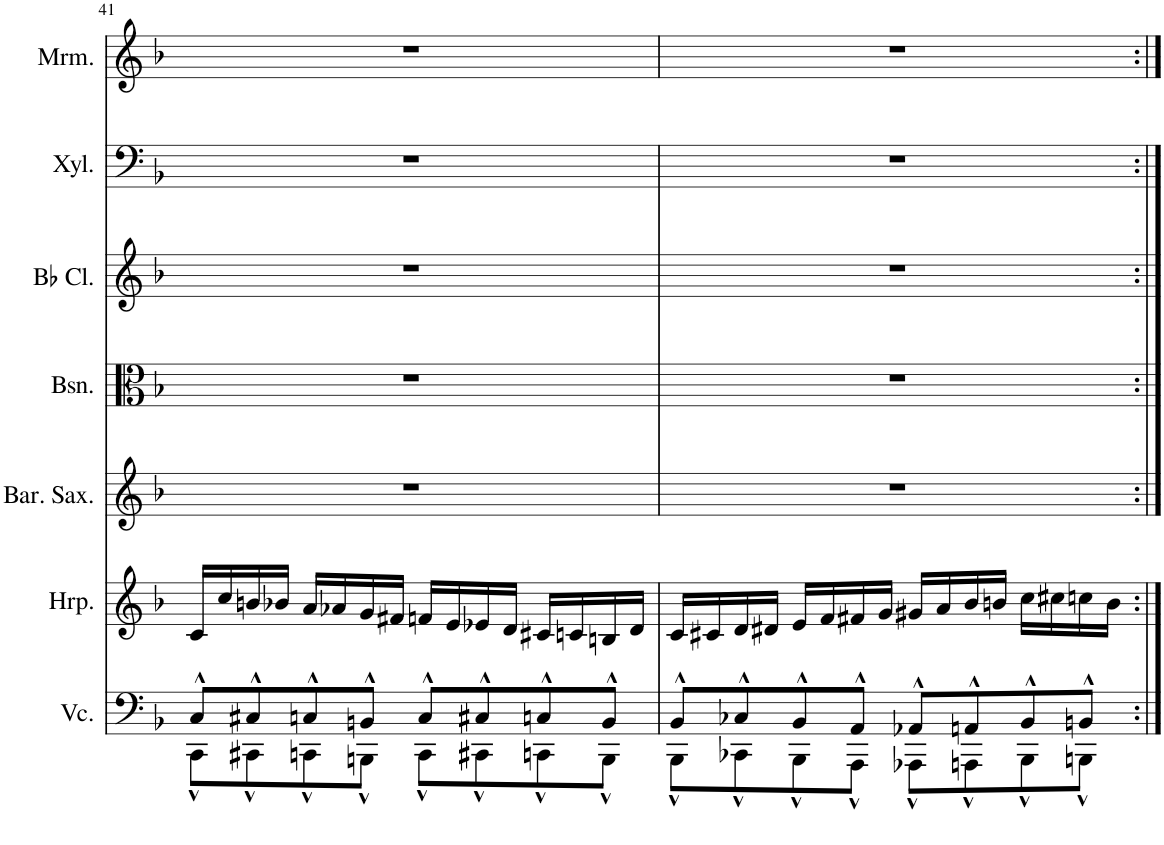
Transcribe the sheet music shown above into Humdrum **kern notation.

**kern	**kern	**kern	**kern	**kern	**kern	**kern
*part7	*part6	*part5	*part4	*part3	*part2	*part1
*staff7	*staff6	*staff5	*staff4	*staff3	*staff2	*staff1
*I"Violoncello	*I"Harp	*I"Baritone Saxophone	*I"Bassoon	*I"Bb Clarinet	*I"Xylophone	*I"Marimba
*I'Vc.	*I'Hrp.	*I'Bar. Sax.	*I'Bsn.	*I'Bb Cl.	*I'Xyl.	*I'Mrm.
!!LO:PB:g=z
*clefF4	*clefG2	*clefG2	*clefC3	*clefG2	*clefF4	*clefG2
*	*Trd8c14	*Trd12c21	*	*Trd1c2	*Trd-7c-12	*
*k[b-]	*k[b-]	*k[b-]	*k[b-]	*k[b-]	*k[b-]	*k[b-]
*M4/4	*M4/4	*M4/4	*M4/4	*M4/4	*M4/4	*M4/4
=41	=41	=41	=41	=41	=41	=41
*^	*	*	*	*	*	*
8C^^/L	8CC^^\L	16c/LL	1r	1r	1r	1r	1r
.	.	16cc/	.	.	.	.	.
8C#X^^/	8CC#X^^\	16bn/	.	.	.	.	.
.	.	16b-X/JJ	.	.	.	.	.
8Cn^^/	8CCn^^\	16a/LL	.	.	.	.	.
.	.	16a-X/	.	.	.	.	.
8BBn^^/J	8BBBn^^\J	16g/	.	.	.	.	.
.	.	16f#X/JJ	.	.	.	.	.
8C^^/L	8CC^^\L	16fn/LL	.	.	.	.	.
.	.	16e/	.	.	.	.	.
8C#X^^/	8CC#X^^\	16e-X/	.	.	.	.	.
.	.	16d/JJ	.	.	.	.	.
8Cn^^/	8CCn^^\	16c#X/LL	.	.	.	.	.
.	.	16cn/	.	.	.	.	.
8BB^^/J	8BBB^^\J	16Bn/	.	.	.	.	.
.	.	16d/JJ	.	.	.	.	.
=42	=42	=42	=42	=42	=42	=42	=42
8BB-^^/L	8BBB-^^\L	16c/LL	1r	1r	1r	1r	1r
.	.	16c#X/	.	.	.	.	.
8C-X^^/	8CC-X^^\	16d/	.	.	.	.	.
.	.	16d#X/JJ	.	.	.	.	.
8BB-^^/	8BBB-^^\	16e/LL	.	.	.	.	.
.	.	16f/	.	.	.	.	.
8AA^^/J	8AAA^^\J	16f#X/	.	.	.	.	.
.	.	16g/JJ	.	.	.	.	.
8AA-X^^/L	8AAA-X^^\L	16g#X/LL	.	.	.	.	.
.	.	16a/	.	.	.	.	.
8AAn^^/	8AAAn^^\	16b-/	.	.	.	.	.
.	.	16bn/JJ	.	.	.	.	.
8BB-^^/	8BBB-^^\	16cc\LL	.	.	.	.	.
.	.	16cc#X\	.	.	.	.	.
8BBn^^/J	8BBBn^^\J	16ccn\	.	.	.	.	.
.	.	16b\JJ	.	.	.	.	.
*v	*v	*	*	*	*	*	*
=:|!	=:|!	=:|!	=:|!	=:|!	=:|!	=:|!
*-	*-	*-	*-	*-	*-	*-
